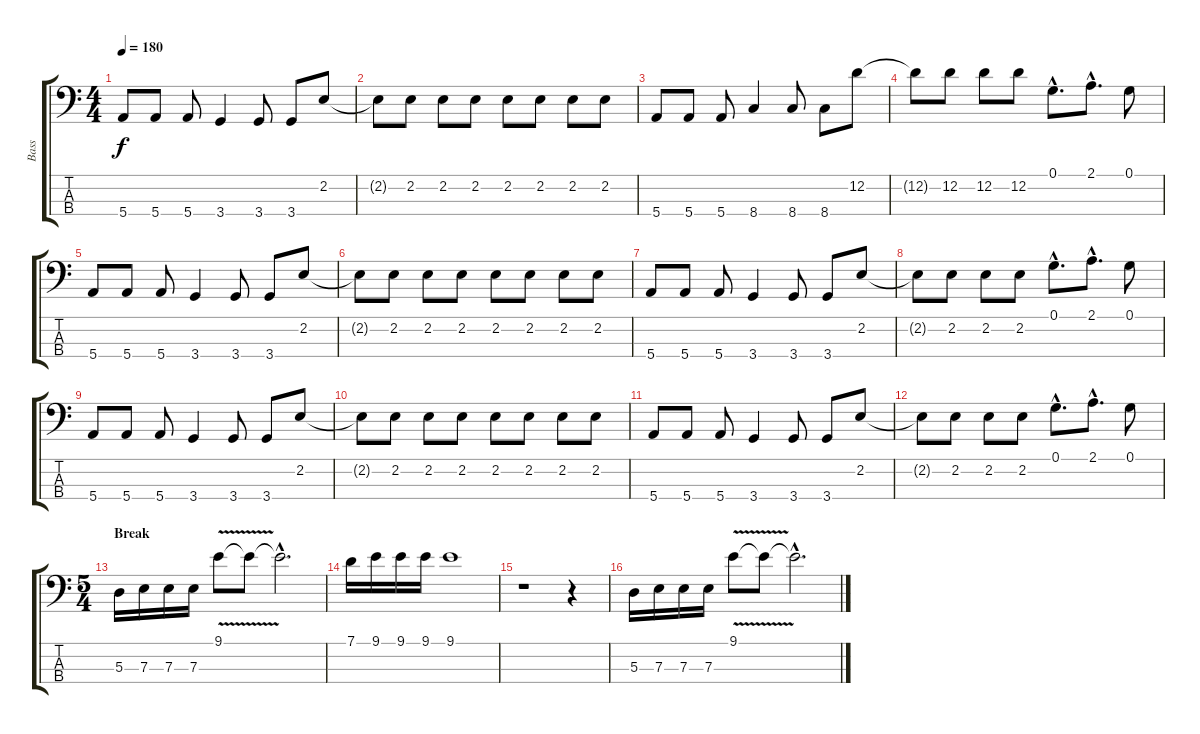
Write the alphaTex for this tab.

\track ("Bass" "Bass") {instrument electricbassfinger}
\staff {score tabs}
\tuning (G2 D2 A1 E1) {hide}
\ts (4 4)
\tempo 180
\clef f4
\ks c
5.4.8{dy f} 5.4.8 5.4.8 3.4.4 3.4.8 3.4.8 2.2.8 |
2.2{t}.8 2.2.8 2.2.8 2.2.8 2.2.8 2.2.8 2.2.8 2.2.8 |
5.4.8 5.4.8 5.4.8 8.4.4 8.4.8 8.4.8 12.2.8 |
12.2{t}.8 12.2.8 12.2.8 12.2.8 0.1{hac}.8{d} 2.1{hac}.8{d} 0.1.8 |
5.4.8 5.4.8 5.4.8 3.4.4 3.4.8 3.4.8 2.2.8 |
2.2{t}.8 2.2.8 2.2.8 2.2.8 2.2.8 2.2.8 2.2.8 2.2.8 |
5.4.8 5.4.8 5.4.8 3.4.4 3.4.8 3.4.8 2.2.8 |
2.2{t}.8 2.2.8 2.2.8 2.2.8 0.1{hac}.8{d} 2.1{hac}.8{d} 0.1.8 |
5.4.8 5.4.8 5.4.8 3.4.4 3.4.8 3.4.8 2.2.8 |
2.2{t}.8 2.2.8 2.2.8 2.2.8 2.2.8 2.2.8 2.2.8 2.2.8 |
5.4.8 5.4.8 5.4.8 3.4.4 3.4.8 3.4.8 2.2.8 |
2.2{t}.8 2.2.8 2.2.8 2.2.8 0.1{hac}.8{d} 2.1{hac}.8{d} 0.1.8 |
\ts (5 4)
\section ("" "Break")
5.3.16 7.3.16 7.3.16 7.3.16 9.1{v}.8 9.1{t}.8 9.1{hac t}.2{d} |
7.1.16 9.1.16 9.1.16 9.1.16 9.1.1 |
r.1 r.4 |
5.3.16 7.3.16 7.3.16 7.3.16 9.1{v}.8 9.1{t}.8 9.1{hac t}.2{d}
